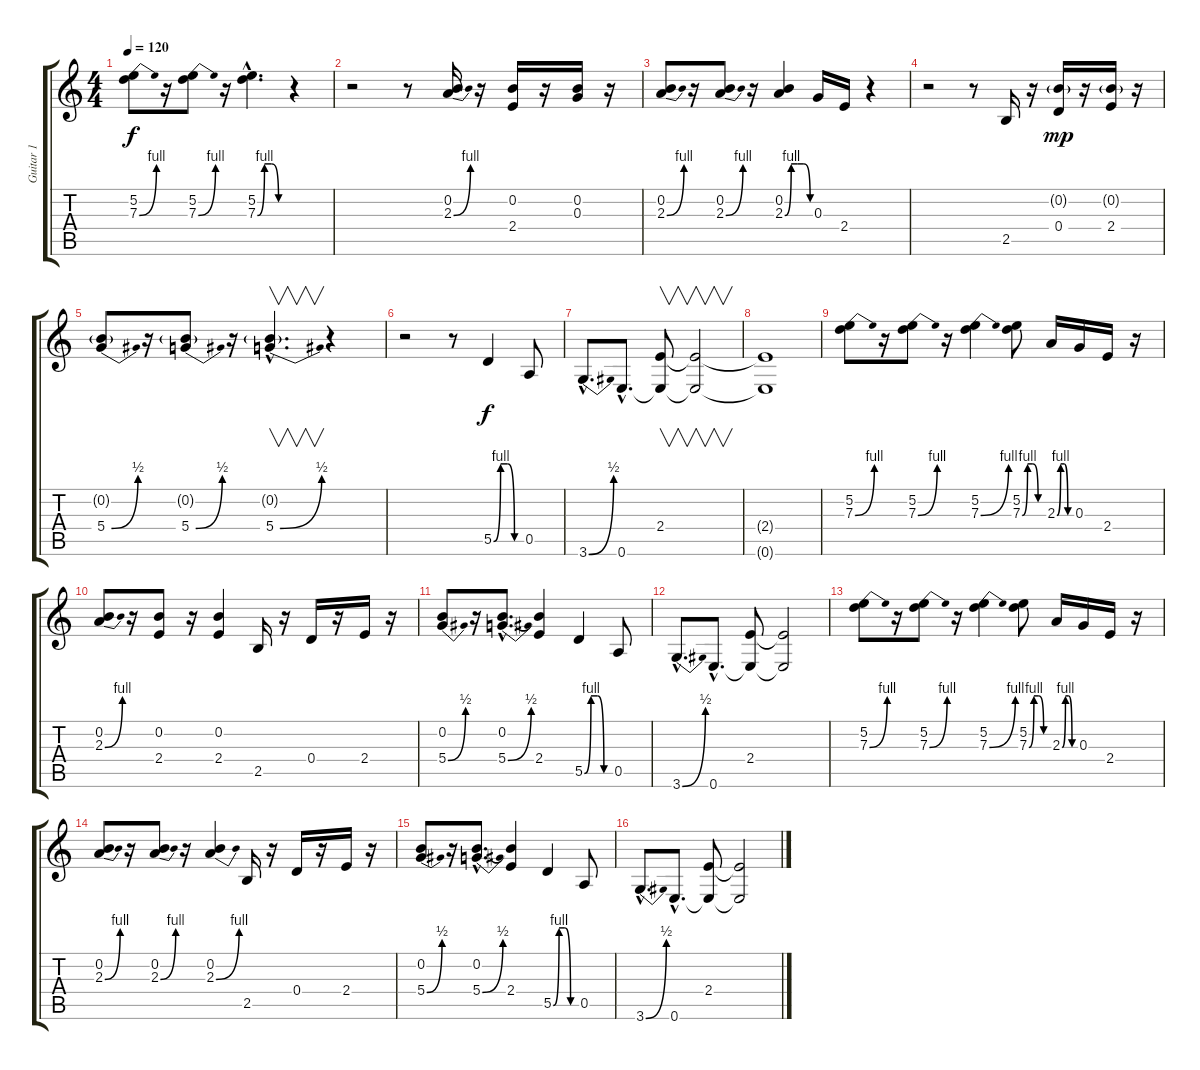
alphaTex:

\track ("Guitar 1" "Guitar 1") {instrument overdrivenguitar}
\staff {score tabs}
\tuning (E4 B3 G3 D3 A2 E2) {hide}
\ts (4 4)
\tempo 120
\clef g2
\ks c
(5.2 7.3{be (bend 0 0 60 4)}).8{dy f instrument overdrivenguitar} r.16 (5.2 7.3{be (bend 0 0 60 4)}).8 r.16 (5.2{hac} 7.3{be (custom 0 0 15 4 30 4 45 0 60 0) hac}).4{d} r.4 |
r.2 r.8 (0.2 2.3{be (bend 0 0 60 4)}).16 r.16 (0.2 2.4).16 r.16 (0.2 0.3).16 r.16 |
(0.2 2.3{be (bend 0 0 60 4)}).8 r.16 (0.2 2.3{be (bend 0 0 60 4)}).8 r.16 (0.2 2.3{be (custom 0 0 15 4 30 4 45 4 60 0)}).4 0.3.16 2.4.16 r.4 |
r.2 r.8 2.5.16 r.16 (0.2{g} 0.4).16{dy mp} r.16 (0.2{g} 2.4).16 r.16 |
(0.2{g} 5.4{be (bend 0 0 60 2)}).8 r.16 (0.2{g} 5.4{be (bend 0 0 60 2)}).8 r.16 (0.2{g hac} 5.4{be (bend 0 0 60 2) hac}).4{v d} r.4 |
r.2 r.8 5.5{be (custom 0 0 15 4 30 4 45 0 60 0)}.4{dy f} 0.5.8 |
3.6{be (bend 0 0 60 2) hac}.8{d} 0.6{hac}.8{d} (2.4 0.6{t}).8{v} (2.4{t} 0.6{t}).2{v} |
(2.4{t} 0.6{t}).1 |
(5.2 7.3{be (bend 0 0 60 4)}).8 r.16 (5.2 7.3{be (bend 0 0 60 4)}).8 r.16 (5.2 7.3{be (bend 0 0 60 4)}).4 (5.2 7.3{be (custom 0 0 15 4 30 4 45 0 60 0)}).8 2.3{be (custom 0 0 15 4 30 4 45 0 60 0)}.16 0.3.16 2.4.16 r.16 |
(0.2 2.3{be (bend 0 0 60 4)}).8 r.16 (0.2 2.4).8 r.16 (0.2 2.4).4 2.5.16 r.16 0.4.16 r.16 2.4.16 r.16 |
(0.2 5.4{be (bend 0 0 60 2)}).8 r.16 (0.2{hac} 5.4{be (bend 0 0 60 2) hac}).8{d} (0.2{t} 2.4).4 5.5{be (custom 0 0 15 4 30 4 45 0 60 0)}.4 0.5.8 |
3.6{be (bend 0 0 60 2) hac}.8{d} 0.6{hac}.8{d} (2.4 0.6{t}).8 (2.4{t} 0.6{t}).2 |
(5.2 7.3{be (bend 0 0 60 4)}).8 r.16 (5.2 7.3{be (bend 0 0 60 4)}).8 r.16 (5.2 7.3{be (bend 0 0 60 4)}).4 (5.2 7.3{be (custom 0 0 15 4 30 4 45 0 60 0)}).8 2.3{be (custom 0 0 15 4 30 4 45 0 60 0)}.16 0.3.16 2.4.16 r.16 |
(0.2 2.3{be (bend 0 0 60 4)}).8 r.16 (0.2 2.3{be (bend 0 0 60 4)}).8 r.16 (0.2 2.3{be (bend 0 0 60 4)}).4 2.5.16 r.16 0.4.16 r.16 2.4.16 r.16 |
(0.2 5.4{be (bend 0 0 60 2)}).8 r.16 (0.2{hac} 5.4{be (bend 0 0 60 2) hac}).8{d} (0.2{t} 2.4).4 5.5{be (custom 0 0 15 4 30 4 45 0 60 0)}.4 0.5.8 |
3.6{be (bend 0 0 60 2) hac}.8{d} 0.6{hac}.8{d} (2.4 0.6{t}).8 (2.4{t} 0.6{t}).2
